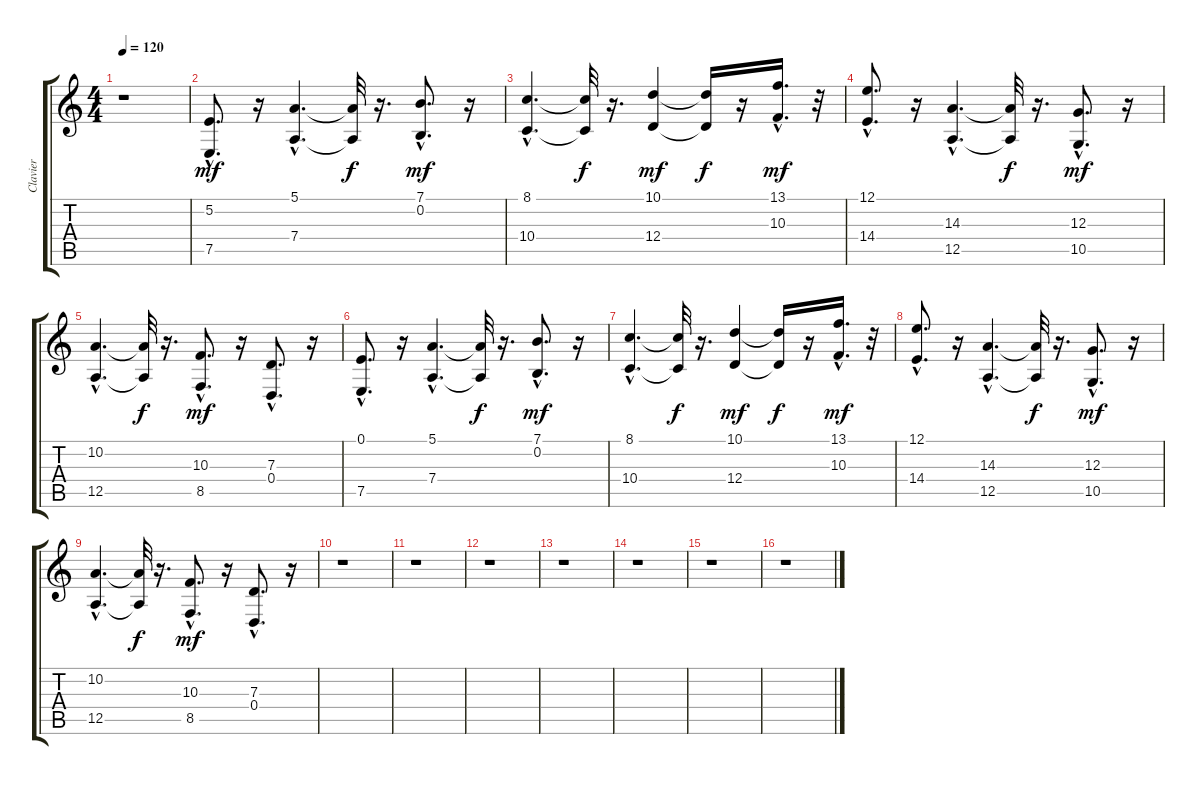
\track ("Clavier" "Clavier") {instrument frenchhorn}
\staff {score tabs}
\tuning (E4 B3 G3 D3 A2 E2) {hide}
\ts (4 4)
\tempo 120
\clef g2
\ks c
r.1{dy mf} |
(5.2{hac} 7.5{hac}).8{d} r.16 (5.1{hac} 7.4{hac}).4{d} (5.1{t} 7.4{t}).32{dy f} r.16{d} (7.1{hac} 0.2{hac}).8{d dy mf} r.16 |
(8.1{hac} 10.4{hac}).4{d} (8.1{t} 10.4{t}).32{dy f} r.16{d} (10.1 12.4).4{dy mf} (10.1{t} 12.4{t}).16{dy f} r.16 (13.1{hac} 10.3{hac}).16{d dy mf} r.32 |
(12.1{hac} 14.4{hac}).8{d} r.16 (14.3{hac} 12.5{hac}).4{d} (14.3{t} 12.5{t}).32{dy f} r.16{d} (12.3{hac} 10.5{hac}).8{d dy mf} r.16 |
(10.2{hac} 12.5{hac}).4{d} (10.2{t} 12.5{t}).32{dy f} r.16{d} (10.3{hac} 8.5{hac}).8{d dy mf} r.16 (7.3{hac} 0.4{hac}).8{d} r.16 |
(0.1{hac} 7.5{hac}).8{d} r.16 (5.1{hac} 7.4{hac}).4{d} (5.1{t} 7.4{t}).32{dy f} r.16{d} (7.1{hac} 0.2{hac}).8{d dy mf} r.16 |
(8.1{hac} 10.4{hac}).4{d} (8.1{t} 10.4{t}).32{dy f} r.16{d} (10.1 12.4).4{dy mf} (10.1{t} 12.4{t}).16{dy f} r.16 (13.1{hac} 10.3{hac}).16{d dy mf} r.32 |
(12.1{hac} 14.4{hac}).8{d} r.16 (14.3{hac} 12.5{hac}).4{d} (14.3{t} 12.5{t}).32{dy f} r.16{d} (12.3{hac} 10.5{hac}).8{d dy mf} r.16 |
(10.2{hac} 12.5{hac}).4{d} (10.2{t} 12.5{t}).32{dy f} r.16{d} (10.3{hac} 8.5{hac}).8{d dy mf} r.16 (7.3{hac} 0.4{hac}).8{d} r.16 |
r.1 |
r.1 |
r.1 |
r.1 |
r.1 |
r.1 |
r.1
